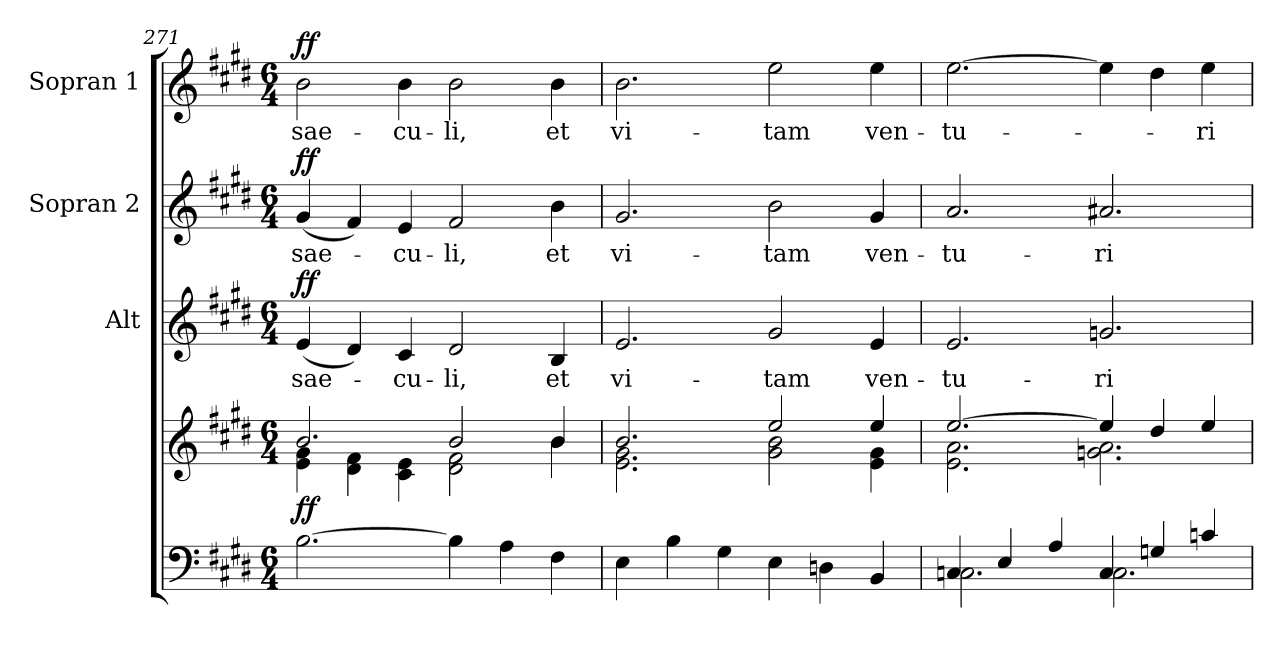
**kern	**kern	**dynam	**kern	**text	**dynam	**kern	**text	**dynam	**kern	**text	**dynam
*part4	*part4	*part4	*part3	*part3	*part3	*part2	*part2	*part2	*part1	*part1	*part1
*staff5	*staff4	*staff4/5	*staff3	*staff3	*staff3	*staff2	*staff2	*staff2	*staff1	*staff1	*staff1
*	*	*	*I"Alt	*	*	*I"Sopran 2	*	*	*I"Sopran 1	*	*
*	*	*	*I'A.	*	*	*I'S. 2	*	*	*I'S. 1	*	*
*clefF4	*clefG2	*	*clefG2	*	*	*clefG2	*	*	*clefG2	*	*
*k[f#c#g#d#]	*k[f#c#g#d#]	*	*k[f#c#g#d#]	*	*	*k[f#c#g#d#]	*	*	*k[f#c#g#d#]	*	*
*E:	*E:	*	*E:	*	*	*E:	*	*	*E:	*	*
*M6/4	*M6/4	*	*M6/4	*	*	*M6/4	*	*	*M6/4	*	*
=271	=271	=271	=271	=271	=271	=271	=271	=271	=271	=271	=271
*	*^	*	*	*	*	*	*	*	*	*	*
!	!	!	!LO:DY:b	!	!LO:LY:b	!LO:DY:a	!	!LO:LY:b	!LO:DY:a	!	!LO:LY:b	!LO:DY:a
[2.B\	2.b/	4e\ 4g#\	ff	(<4e/	sae-	ff	(<4g#/	sae-	ff	2b\	sae-	ff
.	.	4d#\ 4f#\	.	4d#/)	.	.	4f#/)	.	.	.	.	.
!	!	!	!	!	!LO:LY:b	!	!	!LO:LY:b	!	!	!LO:LY:b	!
.	.	4c#\ 4e\	.	4c#/	-cu-	.	4e/	-cu-	.	4b\	-cu-	.
!	!	!	!	!	!LO:LY:b	!	!	!LO:LY:b	!	!	!LO:LY:b	!
4B\]	2b/	2d#\ 2f#\	.	2d#/	-li,	.	2f#/	-li,	.	2b\	-li,	.
4A\	.	.	.	.	.	.	.	.	.	.	.	.
!	!	!	!	!	!LO:LY:b	!	!	!LO:LY:b	!	!	!LO:LY:b	!
4F#\	4b/	4b\	.	4B/	et	.	4b\	et	.	4b\	et	.
=272	=272	=272	=272	=272	=272	=272	=272	=272	=272	=272	=272	=272
!	!	!	!	!	!LO:LY:b	!	!	!LO:LY:b	!	!	!LO:LY:b	!
4E\	2.b/	2.e\ 2.g#\	.	2.e/	vi-	.	2.g#/	vi-	.	2.b\	vi-	.
4B\	.	.	.	.	.	.	.	.	.	.	.	.
4G#\	.	.	.	.	.	.	.	.	.	.	.	.
!	!	!	!	!	!LO:LY:b	!	!	!LO:LY:b	!	!	!LO:LY:b	!
4E\	2ee/	2g#\ 2b\	.	2g#/	-tam	.	2b\	-tam	.	2ee\	-tam	.
4Dn\	.	.	.	.	.	.	.	.	.	.	.	.
!	!	!	!	!	!LO:LY:b	!	!	!LO:LY:b	!	!	!LO:LY:b	!
4BB/	4ee/	4e\ 4g#\	.	4e/	ven-	.	4g#/	ven-	.	4ee\	ven-	.
=273	=273	=273	=273	=273	=273	=273	=273	=273	=273	=273	=273	=273
*^	*	*	*	*	*	*	*	*	*	*	*	*
!	!	!	!	!	!	!LO:LY:b	!	!	!LO:LY:b	!	!	!LO:LY:b	!
4Cn/	2.C\	[>2.ee/	2.e\ 2.a\	.	2.e/	-tu-	.	2.a/	-tu-	.	[2.ee\	-tu-	.
4E/	.	.	.	.	.	.	.	.	.	.	.	.	.
4A/	.	.	.	.	.	.	.	.	.	.	.	.	.
!	!	!	!	!	!	!LO:LY:b	!	!	!LO:LY:b	!	!	!	!
4C/	2.C\	4ee/]	2.gn\ 2.a\	.	2.gn/	-ri	.	2.a#X/	-ri	.	4ee\]	.	.
4Gn/	.	4dd#/	.	.	.	.	.	.	.	.	4dd#\	.	.
!	!	!	!	!	!	!	!	!	!	!	!	!LO:LY:b	!
4cn/	.	4ee/	.	.	.	.	.	.	.	.	4ee\	-ri	.
*v	*v	*	*	*	*	*	*	*	*	*	*	*	*
*	*v	*v	*	*	*	*	*	*	*	*	*	*
=	=	=	=	=	=	=	=	=	=	=	=
*-	*-	*-	*-	*-	*-	*-	*-	*-	*-	*-	*-
